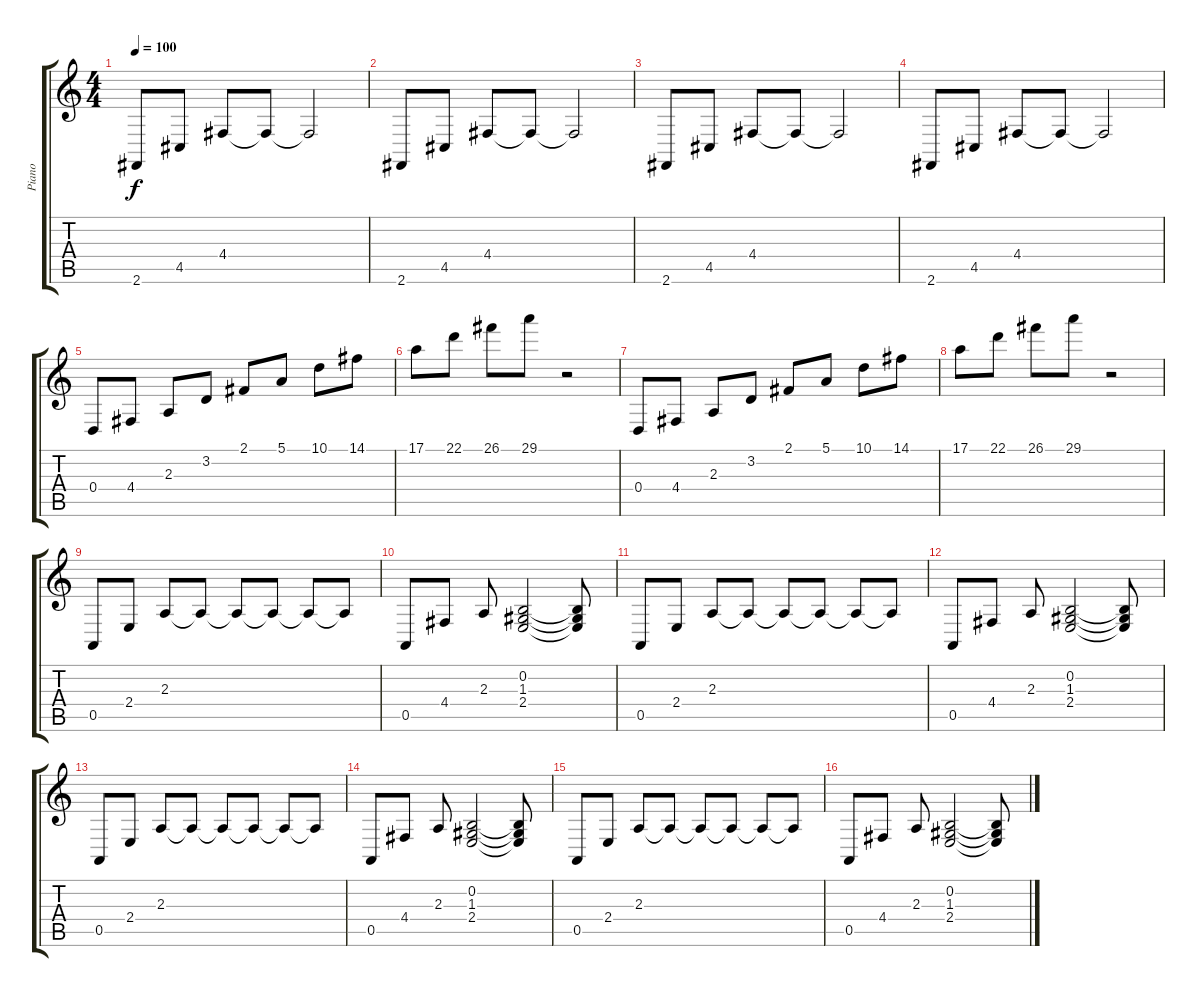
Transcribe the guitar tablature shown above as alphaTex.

\track ("Piano" "Piano") {instrument acousticgrandpiano}
\staff {score tabs}
\tuning (E4 B3 G3 D3 A2 E2) {hide}
\ts (4 4)
\tempo 100
\clef g2
\ks c
2.6.8{dy f} 4.5.8 4.4.8 4.4{t}.8 4.4{t}.2 |
2.6.8 4.5.8 4.4.8 4.4{t}.8 4.4{t}.2 |
2.6.8 4.5.8 4.4.8 4.4{t}.8 4.4{t}.2 |
2.6.8 4.5.8 4.4.8 4.4{t}.8 4.4{t}.2 |
0.4.8 4.4.8 2.3.8 3.2.8 2.1.8 5.1.8 10.1.8 14.1.8 |
17.1.8 22.1.8 26.1.8 29.1.8 r.2 |
0.4.8 4.4.8 2.3.8 3.2.8 2.1.8 5.1.8 10.1.8 14.1.8 |
17.1.8 22.1.8 26.1.8 29.1.8 r.2 |
0.5.8 2.4.8 2.3.8 2.3{t}.8 2.3{t}.8 2.3{t}.8 2.3{t}.8 2.3{t}.8 |
0.5.8 4.4.8 2.3.8 (0.2 1.3 2.4).2 (0.2{t} 1.3{t} 2.4{t}).8 |
0.5.8 2.4.8 2.3.8 2.3{t}.8 2.3{t}.8 2.3{t}.8 2.3{t}.8 2.3{t}.8 |
0.5.8 4.4.8 2.3.8 (0.2 1.3 2.4).2 (0.2{t} 1.3{t} 2.4{t}).8 |
0.5.8 2.4.8 2.3.8 2.3{t}.8 2.3{t}.8 2.3{t}.8 2.3{t}.8 2.3{t}.8 |
0.5.8 4.4.8 2.3.8 (0.2 1.3 2.4).2 (0.2{t} 1.3{t} 2.4{t}).8 |
0.5.8 2.4.8 2.3.8 2.3{t}.8 2.3{t}.8 2.3{t}.8 2.3{t}.8 2.3{t}.8 |
0.5.8 4.4.8 2.3.8 (0.2 1.3 2.4).2 (0.2{t} 1.3{t} 2.4{t}).8
